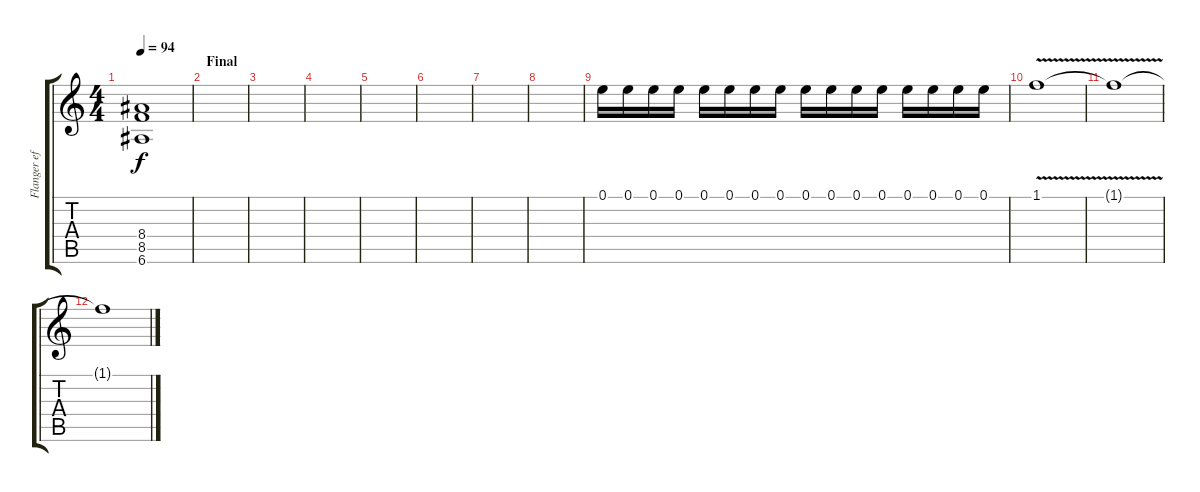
\track ("Flanger effect" "Flanger ef") {instrument distortionguitar}
\staff {score tabs}
\tuning (E4 B3 G3 D3 A2 E2) {hide}
\ts (4 4)
\tempo 94
\clef g2
\ks c
(8.4 8.5 6.6).1{dy f} |
\section ("" "Final")
|
|
|
|
|
|
|
0.1.16 0.1.16 0.1.16 0.1.16 0.1.16 0.1.16 0.1.16 0.1.16 0.1.16{volume 16} 0.1.16 0.1.16 0.1.16 0.1.16 0.1.16 0.1.16 0.1.16 |
1.1{v}.1 |
1.1{t}.1 |
1.1{t}.1
